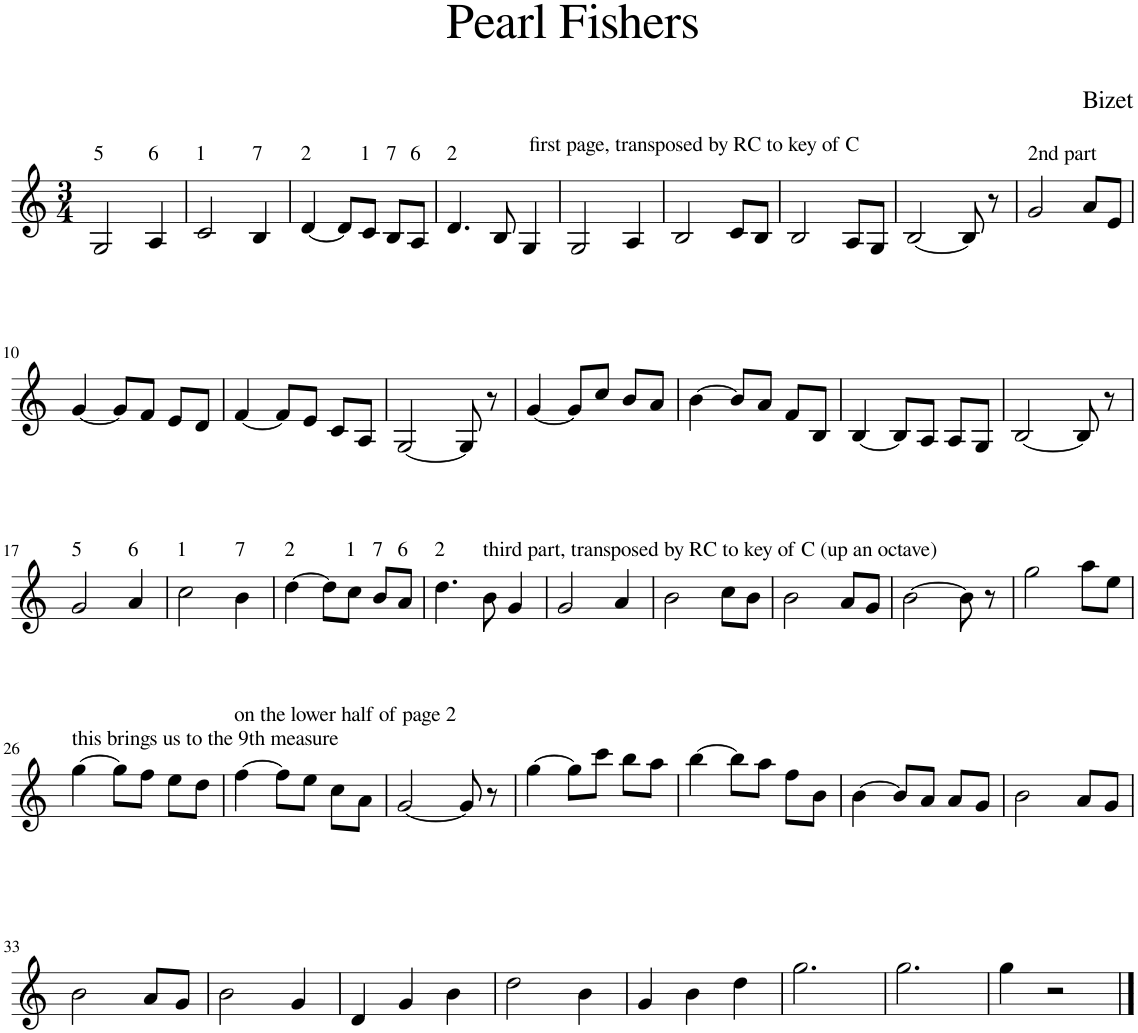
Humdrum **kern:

**kern
*part1
*staff1
*I"Piano
*I'Pno.
*clefG2
*k[]
*M3/4
=1
!LO:TX:a:t=5
2G/
!LO:TX:a:t=6
4A/
=2
!LO:TX:a:t=1
2c/
!LO:TX:a:t=7
4B/
=3
!LO:TX:a:t=2
[4d/
8d/L]
!LO:TX:a:t=1
8c/J
!LO:TX:a:t=7
8B/L
!LO:TX:a:t=6
8A/J
=4
!LO:TX:a:t=2
4.d/
8B/
4G/
=5
2G/
!LO:TX:a:t=first page, transposed by RC to key of C
4A/
=6
2B/
8c/L
8B/J
=7
2B/
8A/L
8G/J
=8
[2B/
8B/]
8r
=9
!LO:TX:a:t=2nd part
2g/
8a/L
8e/J
!!LO:LB:g=z
=10
[4g/
8g/L]
8f/J
8e/L
8d/J
=11
*k[]
[4f/
8f/L]
8e/J
8c/L
8A/J
=12
[2G/
8G/]
8r
=13
[4g/
8g/L]
8cc/J
8b/L
8a/J
=14
[4b\
8b/L]
8a/J
8f/L
8B/J
=15
[4B/
8B/L]
8A/J
8A/L
8G/J
=16
[2B/
8B/]
8r
!!LO:LB:g=z
=17
!LO:TX:a:t=5
2g/
!LO:TX:a:t=6
4a/
=18
!LO:TX:a:t=1
2cc\
!LO:TX:a:t=7
4b\
=19
!LO:TX:a:t=2
[4dd\
8dd\L]
!LO:TX:a:t=1
8cc\J
!LO:TX:a:t=7
8b/L
!LO:TX:a:t=6
8a/J
=20
!LO:TX:a:t=2
4.dd\
!LO:TX:a:t=third part, transposed by RC to key of C (up an octave)
8b\
4g/
=21
2g/
4a/
=22
2b\
8cc\L
8b\J
=23
2b\
8a/L
8g/J
=24
[2b\
8b\]
8r
=25
2gg\
8aa\L
8ee\J
!!LO:LB:g=z
=26
!LO:TX:a:t=this brings us to the 9th measure
[4gg\
8gg\L]
8ff\J
8ee\L
8dd\J
=27
!LO:TX:a:t=on the lower half of page 2
[4ff\
8ff\L]
8ee\J
8cc\L
8a\J
=28
[2g/
8g/]
8r
=29
[4gg\
8gg\L]
8ccc\J
8bb\L
8aa\J
=30
*k[]
[4bb\
8bb\L]
8aa\J
8ff\L
8b\J
=31
[4b\
8b/L]
8a/J
8a/L
8g/J
=32
2b\
8a/L
8g/J
!!LO:LB:g=z
=33
2b\
8a/L
8g/J
=34
2b\
4g/
=35
4d/
4g/
4b\
=36
2dd\
4b\
=37
4g/
4b\
4dd\
=38
2.gg\
=39
2.gg\
=40
4gg\
2r
==
*-
